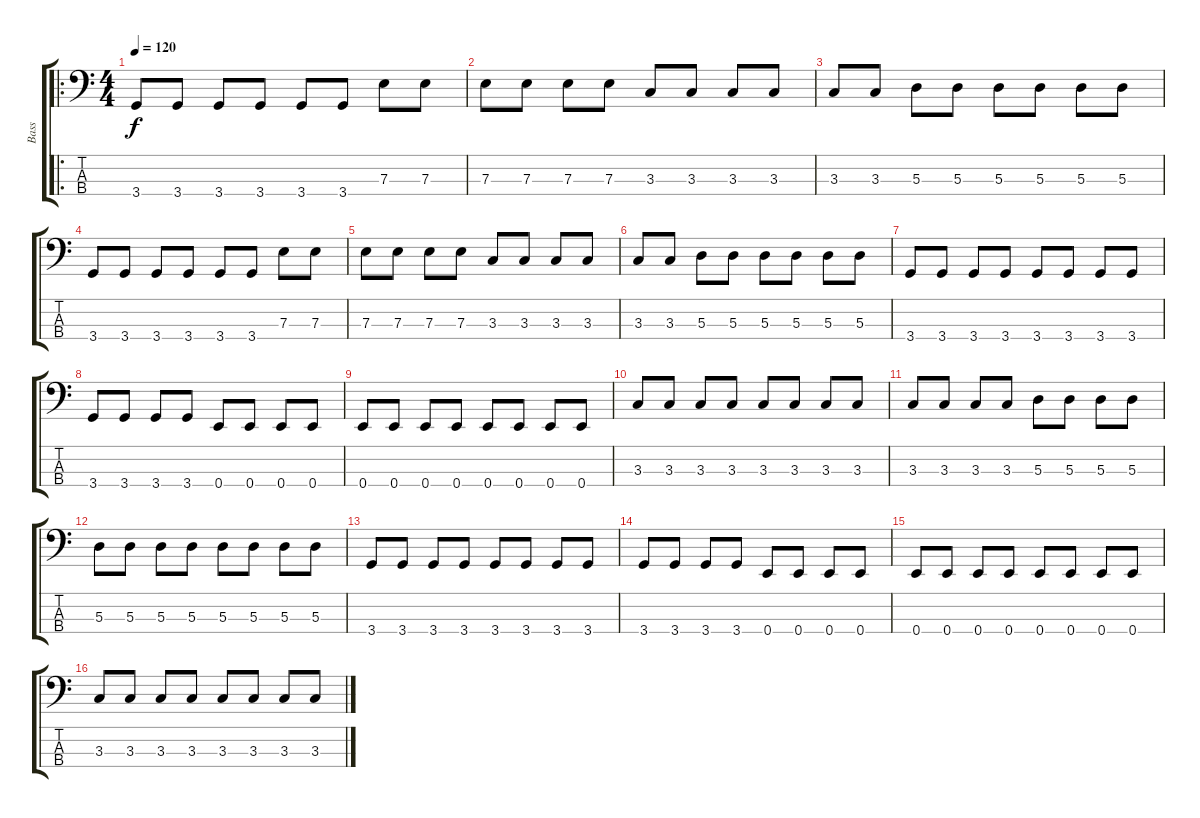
\track ("Bass" "Bass") {instrument electricbassfinger}
\staff {score tabs}
\tuning (G2 D2 A1 E1) {hide}
\ro
\ts (4 4)
\tempo 120
\clef f4
\ks c
3.4.8{dy f instrument electricbassfinger} 3.4.8 3.4.8 3.4.8 3.4.8 3.4.8 7.3.8 7.3.8 |
7.3.8 7.3.8 7.3.8 7.3.8 3.3.8 3.3.8 3.3.8 3.3.8 |
3.3.8 3.3.8 5.3.8 5.3.8 5.3.8 5.3.8 5.3.8 5.3.8 |
3.4.8 3.4.8 3.4.8 3.4.8 3.4.8 3.4.8 7.3.8 7.3.8 |
7.3.8 7.3.8 7.3.8 7.3.8 3.3.8 3.3.8 3.3.8 3.3.8 |
3.3.8 3.3.8 5.3.8 5.3.8 5.3.8 5.3.8 5.3.8 5.3.8 |
3.4.8 3.4.8 3.4.8 3.4.8 3.4.8 3.4.8 3.4.8 3.4.8 |
3.4.8 3.4.8 3.4.8 3.4.8 0.4.8 0.4.8 0.4.8 0.4.8 |
0.4.8 0.4.8 0.4.8 0.4.8 0.4.8 0.4.8 0.4.8 0.4.8 |
3.3.8 3.3.8 3.3.8 3.3.8 3.3.8 3.3.8 3.3.8 3.3.8 |
3.3.8 3.3.8 3.3.8 3.3.8 5.3.8 5.3.8 5.3.8 5.3.8 |
5.3.8 5.3.8 5.3.8 5.3.8 5.3.8 5.3.8 5.3.8 5.3.8 |
3.4.8 3.4.8 3.4.8 3.4.8 3.4.8 3.4.8 3.4.8 3.4.8 |
3.4.8 3.4.8 3.4.8 3.4.8 0.4.8 0.4.8 0.4.8 0.4.8 |
0.4.8 0.4.8 0.4.8 0.4.8 0.4.8 0.4.8 0.4.8 0.4.8 |
3.3.8 3.3.8 3.3.8 3.3.8 3.3.8 3.3.8 3.3.8 3.3.8
